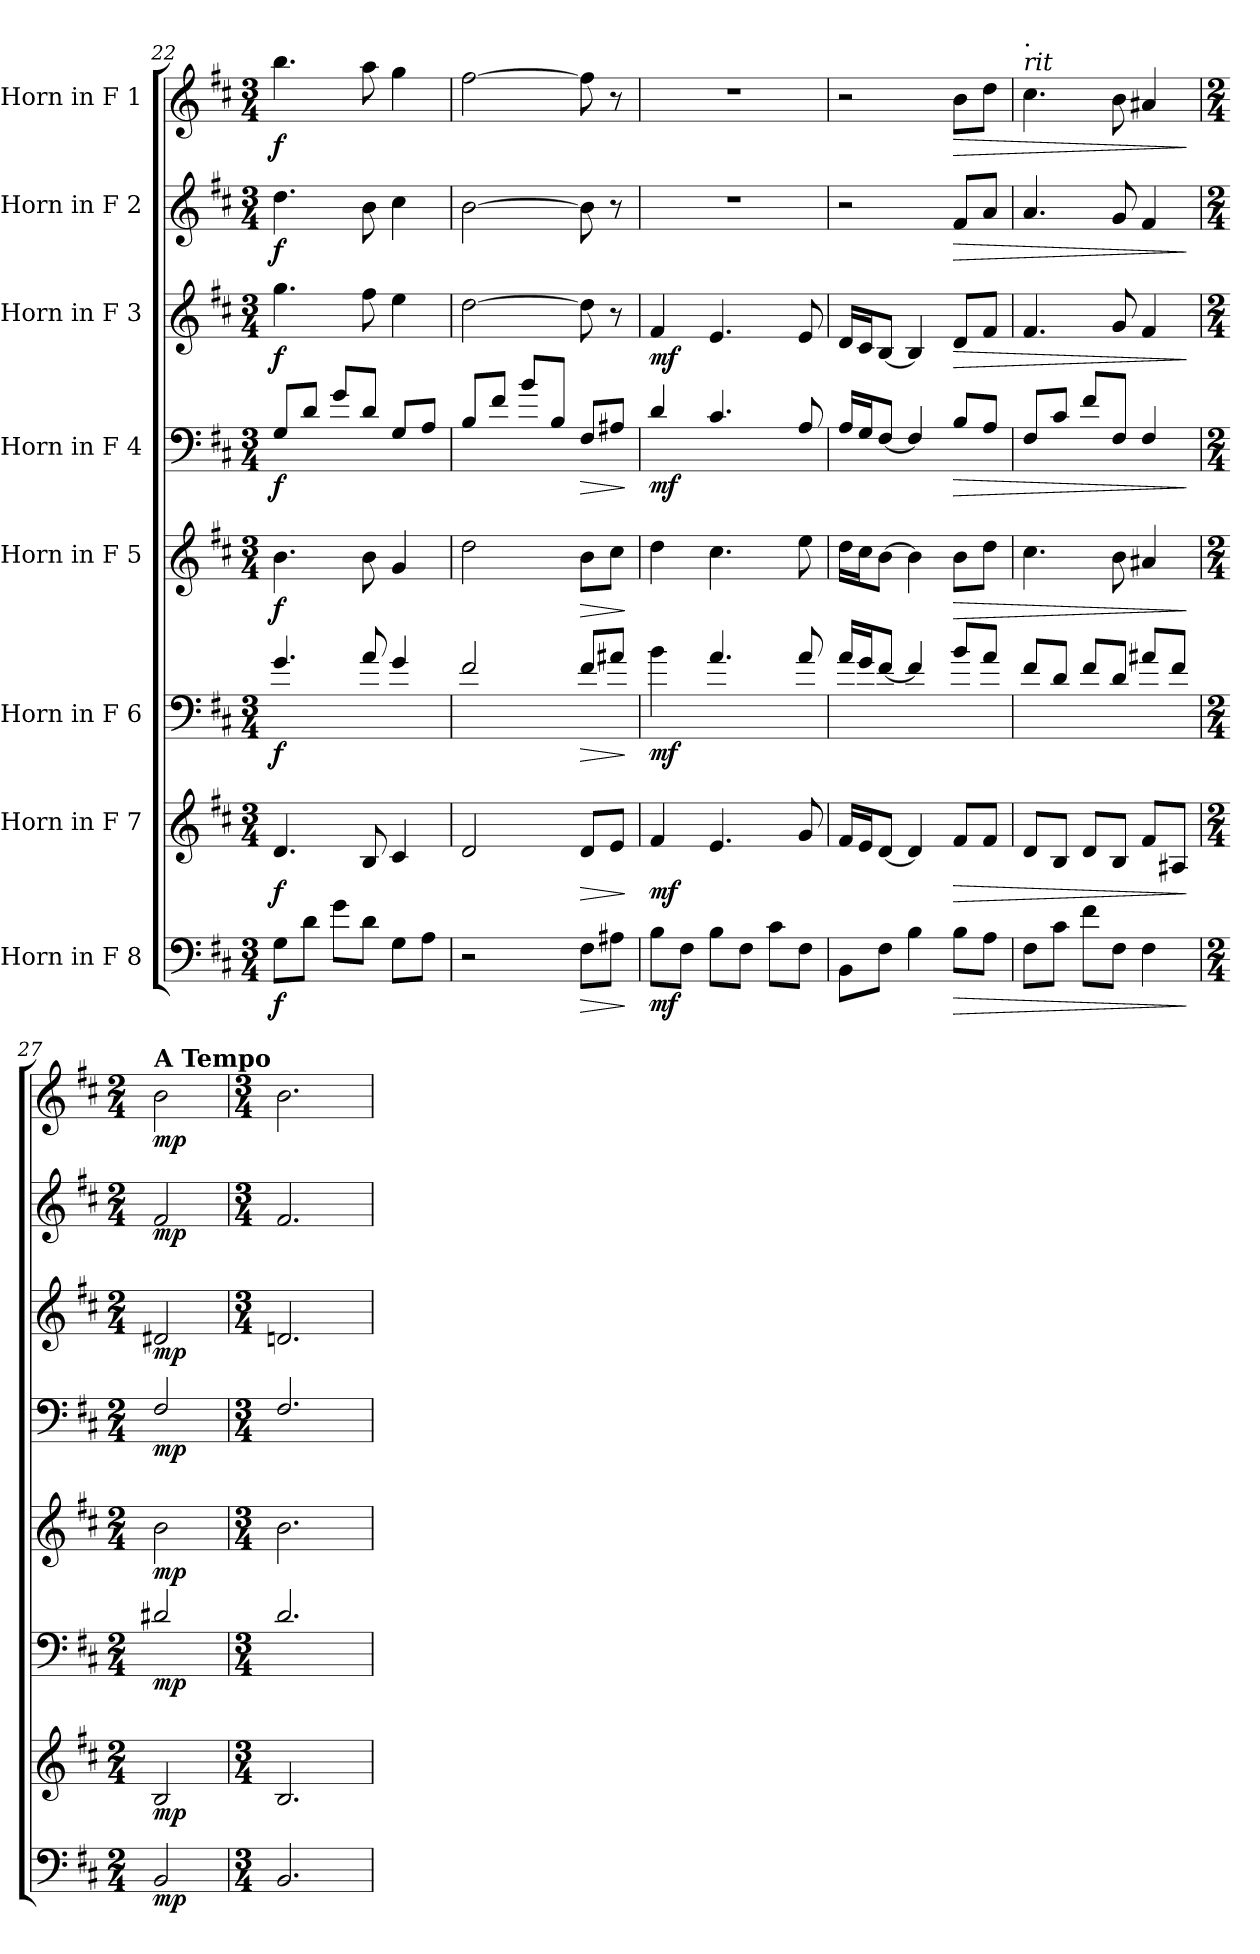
**kern	**dynam	**kern	**dynam	**kern	**dynam	**kern	**dynam	**kern	**dynam	**kern	**dynam	**kern	**dynam	**kern	**dynam
*part8	*part8	*part7	*part7	*part6	*part6	*part5	*part5	*part4	*part4	*part3	*part3	*part2	*part2	*part1	*part1
*staff8	*staff8	*staff7	*staff7	*staff6	*staff6	*staff5	*staff5	*staff4	*staff4	*staff3	*staff3	*staff2	*staff2	*staff1	*staff1
*I"Horn in F 8	*	*I"Horn in F 7	*	*I"Horn in F 6	*	*I"Horn in F 5	*	*I"Horn in F 4	*	*I"Horn in F 3	*	*I"Horn in F 2	*	*I"Horn in F 1	*
*clefF4	*	*clefG2	*	*clefF4	*	*clefG2	*	*clefF4	*	*clefG2	*	*clefG2	*	*clefG2	*
*ITrd4c7	*	*ITrd4c7	*	*ITrd4c7	*	*ITrd4c7	*	*ITrd4c7	*	*ITrd4c7	*	*ITrd4c7	*	*ITrd4c7	*
*k[f#]	*	*k[f#]	*	*k[f#]	*	*k[f#]	*	*k[f#]	*	*k[f#]	*	*k[f#]	*	*k[f#]	*
*M3/4	*	*M3/4	*	*M3/4	*	*M3/4	*	*M3/4	*	*M3/4	*	*M3/4	*	*M3/4	*
=22	=22	=22	=22	=22	=22	=22	=22	=22	=22	=22	=22	=22	=22	=22	=22
!	!LO:DY:b	!	!LO:DY:b	!	!LO:DY:b	!	!LO:DY:b	!	!LO:DY:b	!	!LO:DY:b	!	!LO:DY:b	!	!LO:DY:b
8C\L	f	4.G/	f	4.c/	f	4.e\	f	8C/L	f	4.cc\	f	4.g\	f	4.ee\	f
8G\J	.	.	.	.	.	.	.	8G/J	.	.	.	.	.	.	.
8c\L	.	.	.	.	.	.	.	8c/L	.	.	.	.	.	.	.
8G\J	.	8E/	.	8d/	.	8e\	.	8G/J	.	8b\	.	8e\	.	8dd\	.
8C\L	.	4F#/	.	4c/	.	4c/	.	8C/L	.	4a\	.	4f#\	.	4cc\	.
8D\J	.	.	.	.	.	.	.	8D/J	.	.	.	.	.	.	.
!!LO:PB:g=z
=23	=23	=23	=23	=23	=23	=23	=23	=23	=23	=23	=23	=23	=23	=23	=23
2r	.	2G/	.	2B/	.	2g\	.	8E/L	.	[2g\	.	[2e\	.	[2b\	.
.	.	.	.	.	.	.	.	8B/J	.	.	.	.	.	.	.
.	.	.	.	.	.	.	.	8e/L	.	.	.	.	.	.	.
.	.	.	.	.	.	.	.	8E/J	.	.	.	.	.	.	.
!	!LO:HP:b	!	!LO:HP:b	!	!LO:HP:b	!	!LO:HP:b	!	!LO:HP:b	!	!	!	!	!	!
8BB\L	>	8G/L	>	8B/L	>	8e\L	>	8BB/L	>	8g\]	.	8e\]	.	8b\]	.
8D#X\J	.	8A/J	.	8d#X/J	.	8f#\J	.	8D#X/J	.	8r	.	8r	.	8r	.
.	]	.	]	.	]	.	]	.	]	.	.	.	.	.	.
=24	=24	=24	=24	=24	=24	=24	=24	=24	=24	=24	=24	=24	=24	=24	=24
!	!LO:DY:b	!	!LO:DY:b	!	!LO:DY:b	!	!LO:DY:b	!	!	!	!	!	!	!	!
!	!	!	!	!	!	!	!LO:DY:n=1:b	!	!LO:DY:b	!	!LO:DY:b	!	!	!	!
8E\L	mf	4B/	mf	4e\	mf	4g\	mf mf	4G/	mf	4B/	mf	2.r	.	2.r	.
8BB\J	.	.	.	.	.	.	.	.	.	.	.	.	.	.	.
8E\L	.	4.A/	.	4.d/	.	4.f#\	.	4.F#/	.	4.A/	.	.	.	.	.
8BB\J	.	.	.	.	.	.	.	.	.	.	.	.	.	.	.
8F#\L	.	.	.	.	.	.	.	.	.	.	.	.	.	.	.
8BB\J	.	8c/	.	8d/	.	8a\	.	8D/	.	8A/	.	.	.	.	.
=25	=25	=25	=25	=25	=25	=25	=25	=25	=25	=25	=25	=25	=25	=25	=25
8EE\L	.	16B/LL	.	16d/LL	.	16g\LL	.	16D/LL	.	16G/LL	.	2r	.	2r	.
.	.	16A/J	.	16c/J	.	16f#\J	.	16C/J	.	16F#/J	.	.	.	.	.
8BB\J	.	[8G/J	.	[8B/J	.	[8e\J	.	[8BB/J	.	[8E/J	.	.	.	.	.
4E\	.	4G/]	.	4B/]	.	4e\]	.	4BB/]	.	4E/]	.	.	.	.	.
!	!LO:HP:b	!	!LO:HP:b	!	!	!	!LO:HP:b	!	!LO:HP:b	!	!LO:HP:b	!	!LO:HP:b	!	!LO:HP:b
8E\L	>	8B/L	>	8e/L	.	8e\L	>	8E/L	>	8G/L	>	8B/L	>	8e\L	>
8D\J	.	8B/J	.	8d/J	.	8g\J	.	8D/J	.	8B/J	.	8d/J	.	8g\J	.
=26	=26	=26	=26	=26	=26	=26	=26	=26	=26	=26	=26	=26	=26	=26	=26
*	*	*	*	*	*	*	*	*	*	*	*	*	*	*MM60	*
!	!	!	!	!	!	!	!	!	!	!	!	!	!	!LO:TX:i:t=rit	!
!	!	!	!	!	!	!	!	!	!	!	!	!	!	!LO:TX:t=.	!
8BB\L	.	8G/L	.	8B/L	.	4.f#\	.	8BB/L	.	4.B/	.	4.d/	.	4.f#\	.
8F#\J	.	8E/J	.	8G/J	.	.	.	8F#/J	.	.	.	.	.	.	.
8B\L	.	8G/L	.	8B/L	.	.	.	8B/L	.	.	.	.	.	.	.
*	*	*	*	*	*	*	*	*	*	*	*	*	*	*MM55	*
8BB\J	.	8E/J	.	8G/J	.	8e\	.	8BB/J	.	8c/	.	8c/	.	8e\	.
*	*	*	*	*	*	*	*	*	*	*	*	*	*	*MM50	*
4BB\	.	8B/L	.	8d#X/L	.	4d#X/	.	4BB/	.	4B/	.	4B/	.	4d#X/	.
.	.	8D#X/J	.	8B/J	.	.	.	.	.	.	.	.	.	.	.
.	]	.	]	.	.	.	]	.	]	.	]	.	]	.	]
!!LO:PB:g=z
=27	=27	=27	=27	=27	=27	=27	=27	=27	=27	=27	=27	=27	=27	=27	=27
*M2/4	*	*M2/4	*	*M2/4	*	*M2/4	*	*M2/4	*	*M2/4	*	*M2/4	*	*M2/4	*
*	*	*	*	*	*	*	*	*	*	*	*	*	*	*MM67	*
!	!	!	!	!	!	!	!	!	!	!	!	!	!	!LO:TX:B:t=A Tempo	!
!	!LO:DY:b	!	!LO:DY:b	!	!LO:DY:b	!	!LO:DY:b	!	!LO:DY:b	!	!LO:DY:b	!	!LO:DY:b	!	!LO:DY:b
2EE/	mp	2E/	mp	2G#X/	mp	2e\	mp	2BB/	mp	2G#X/	mp	2B/	mp	2e\	mp
=28	=28	=28	=28	=28	=28	=28	=28	=28	=28	=28	=28	=28	=28	=28	=28
*M3/4	*	*M3/4	*	*M3/4	*	*M3/4	*	*M3/4	*	*M3/4	*	*M3/4	*	*M3/4	*
2.EE/	.	2.E/	.	2.G/	.	2.e\	.	2.BB/	.	2.Gn/	.	2.B/	.	2.e\	.
=	=	=	=	=	=	=	=	=	=	=	=	=	=	=	=
*-	*-	*-	*-	*-	*-	*-	*-	*-	*-	*-	*-	*-	*-	*-	*-
